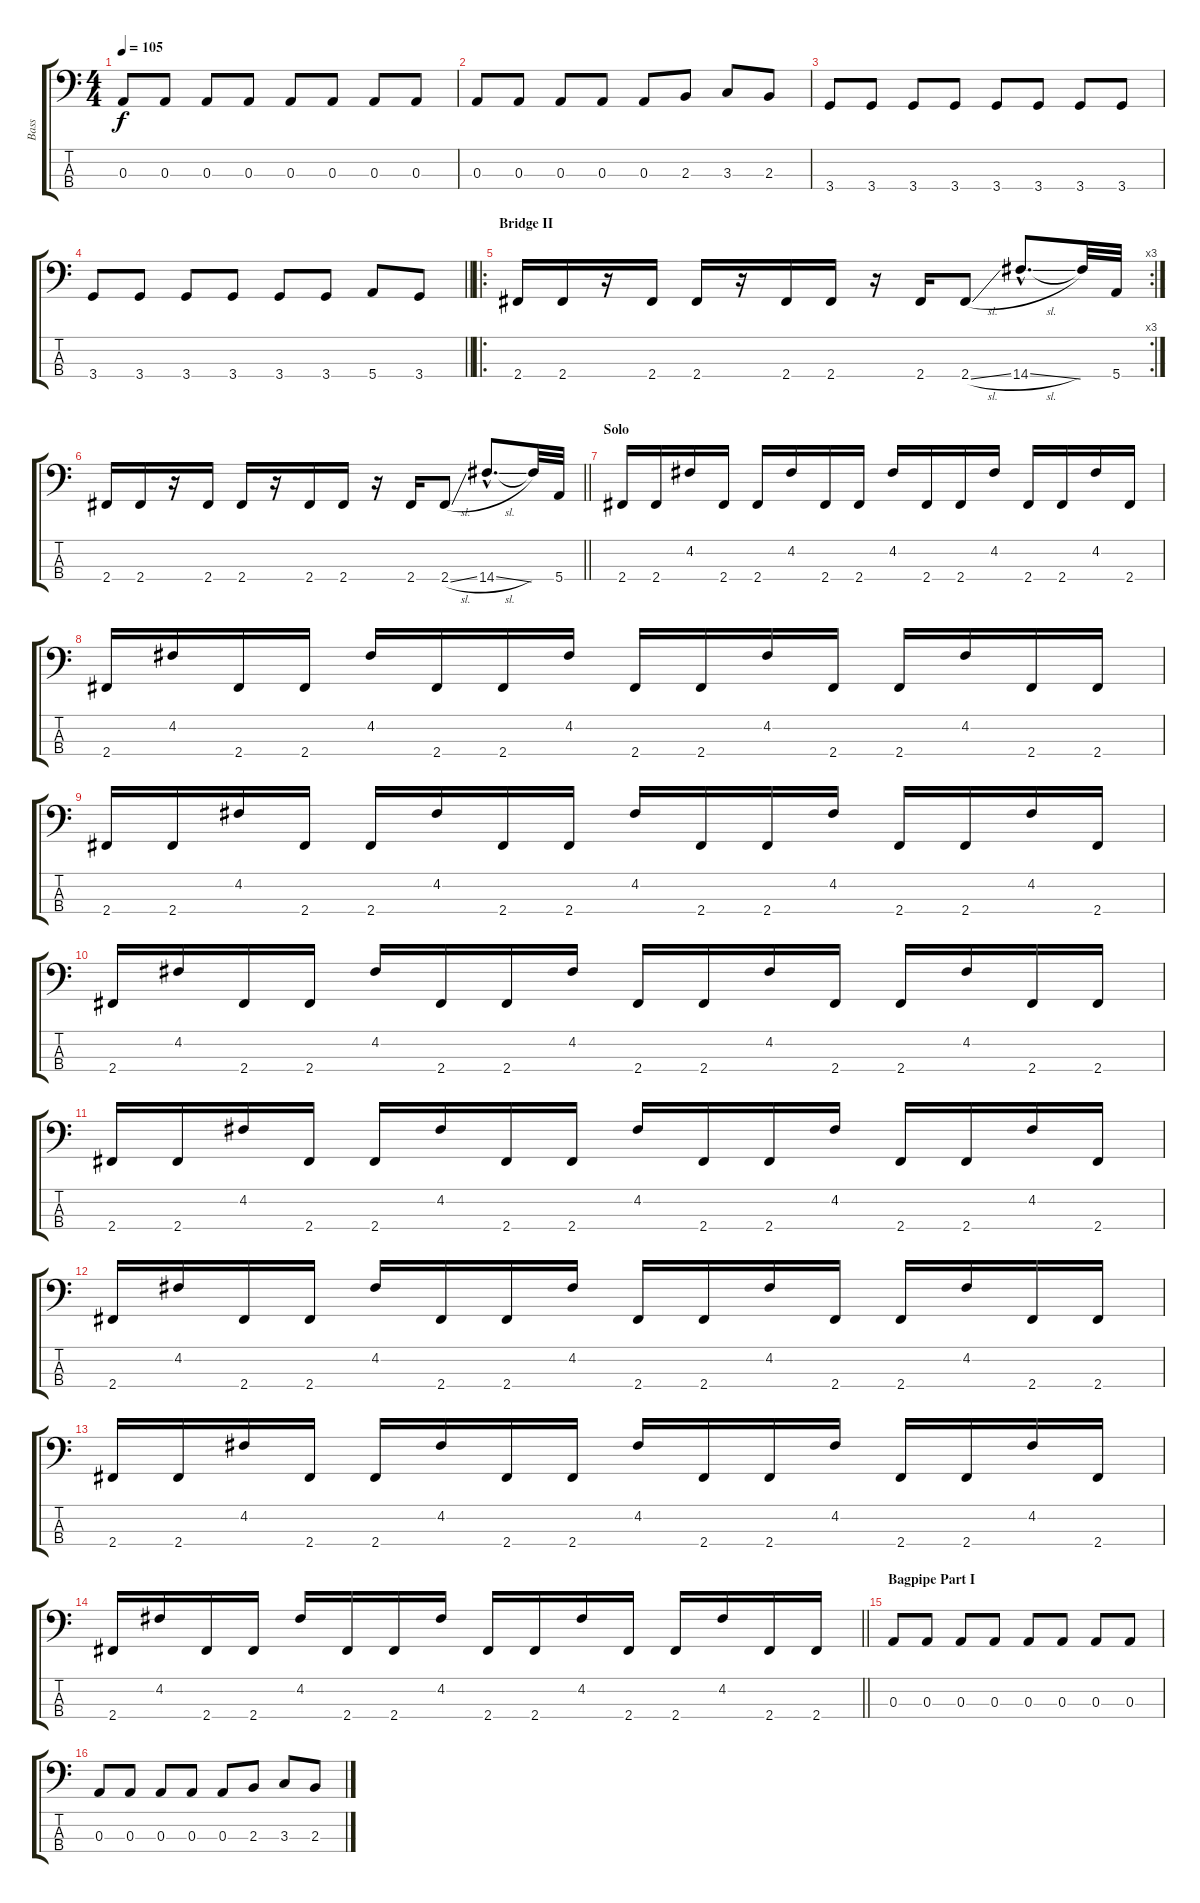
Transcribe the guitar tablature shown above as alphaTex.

\track ("Bass" "Bass") {instrument electricbasspick}
\staff {score tabs}
\tuning (G2 D2 A1 E1) {hide}
\ts (4 4)
\tempo 105
\clef f4
\ks c
0.3.8{dy f} 0.3.8 0.3.8 0.3.8 0.3.8 0.3.8 0.3.8 0.3.8 |
0.3.8 0.3.8 0.3.8 0.3.8 0.3.8 2.3.8 3.3.8 2.3.8 |
3.4.8 3.4.8 3.4.8 3.4.8 3.4.8 3.4.8 3.4.8 3.4.8 |
\barLineRight lightlight
3.4.8 3.4.8 3.4.8 3.4.8 3.4.8 3.4.8 5.4.8 3.4.8 |
\ro
\rc 3
\section ("" "Bridge II")
2.4.16 2.4.16 r.16 2.4.16 2.4.16 r.16 2.4.16 2.4.16 r.16 2.4.16 2.4{sl}.8 14.4{sl hac}.8{d} 14.4{t}.32 5.4.32 |
\barLineRight lightlight
2.4.16 2.4.16 r.16 2.4.16 2.4.16 r.16 2.4.16 2.4.16 r.16 2.4.16 2.4{sl}.8 14.4{sl hac}.8{d} 14.4{t}.32 5.4.32 |
\section ("" "Solo")
2.4.16 2.4.16 4.2.16 2.4.16 2.4.16 4.2.16 2.4.16 2.4.16 4.2.16 2.4.16 2.4.16 4.2.16 2.4.16 2.4.16 4.2.16 2.4.16 |
2.4.16 4.2.16 2.4.16 2.4.16 4.2.16 2.4.16 2.4.16 4.2.16 2.4.16 2.4.16 4.2.16 2.4.16 2.4.16 4.2.16 2.4.16 2.4.16 |
2.4.16 2.4.16 4.2.16 2.4.16 2.4.16 4.2.16 2.4.16 2.4.16 4.2.16 2.4.16 2.4.16 4.2.16 2.4.16 2.4.16 4.2.16 2.4.16 |
2.4.16 4.2.16 2.4.16 2.4.16 4.2.16 2.4.16 2.4.16 4.2.16 2.4.16 2.4.16 4.2.16 2.4.16 2.4.16 4.2.16 2.4.16 2.4.16 |
2.4.16 2.4.16 4.2.16 2.4.16 2.4.16 4.2.16 2.4.16 2.4.16 4.2.16 2.4.16 2.4.16 4.2.16 2.4.16 2.4.16 4.2.16 2.4.16 |
2.4.16 4.2.16 2.4.16 2.4.16 4.2.16 2.4.16 2.4.16 4.2.16 2.4.16 2.4.16 4.2.16 2.4.16 2.4.16 4.2.16 2.4.16 2.4.16 |
2.4.16 2.4.16 4.2.16 2.4.16 2.4.16 4.2.16 2.4.16 2.4.16 4.2.16 2.4.16 2.4.16 4.2.16 2.4.16 2.4.16 4.2.16 2.4.16 |
\barLineRight lightlight
2.4.16 4.2.16 2.4.16 2.4.16 4.2.16 2.4.16 2.4.16 4.2.16 2.4.16 2.4.16 4.2.16 2.4.16 2.4.16 4.2.16 2.4.16 2.4.16 |
\section ("" "Bagpipe Part I")
0.3.8 0.3.8 0.3.8 0.3.8 0.3.8 0.3.8 0.3.8 0.3.8 |
0.3.8 0.3.8 0.3.8 0.3.8 0.3.8 2.3.8 3.3.8 2.3.8
